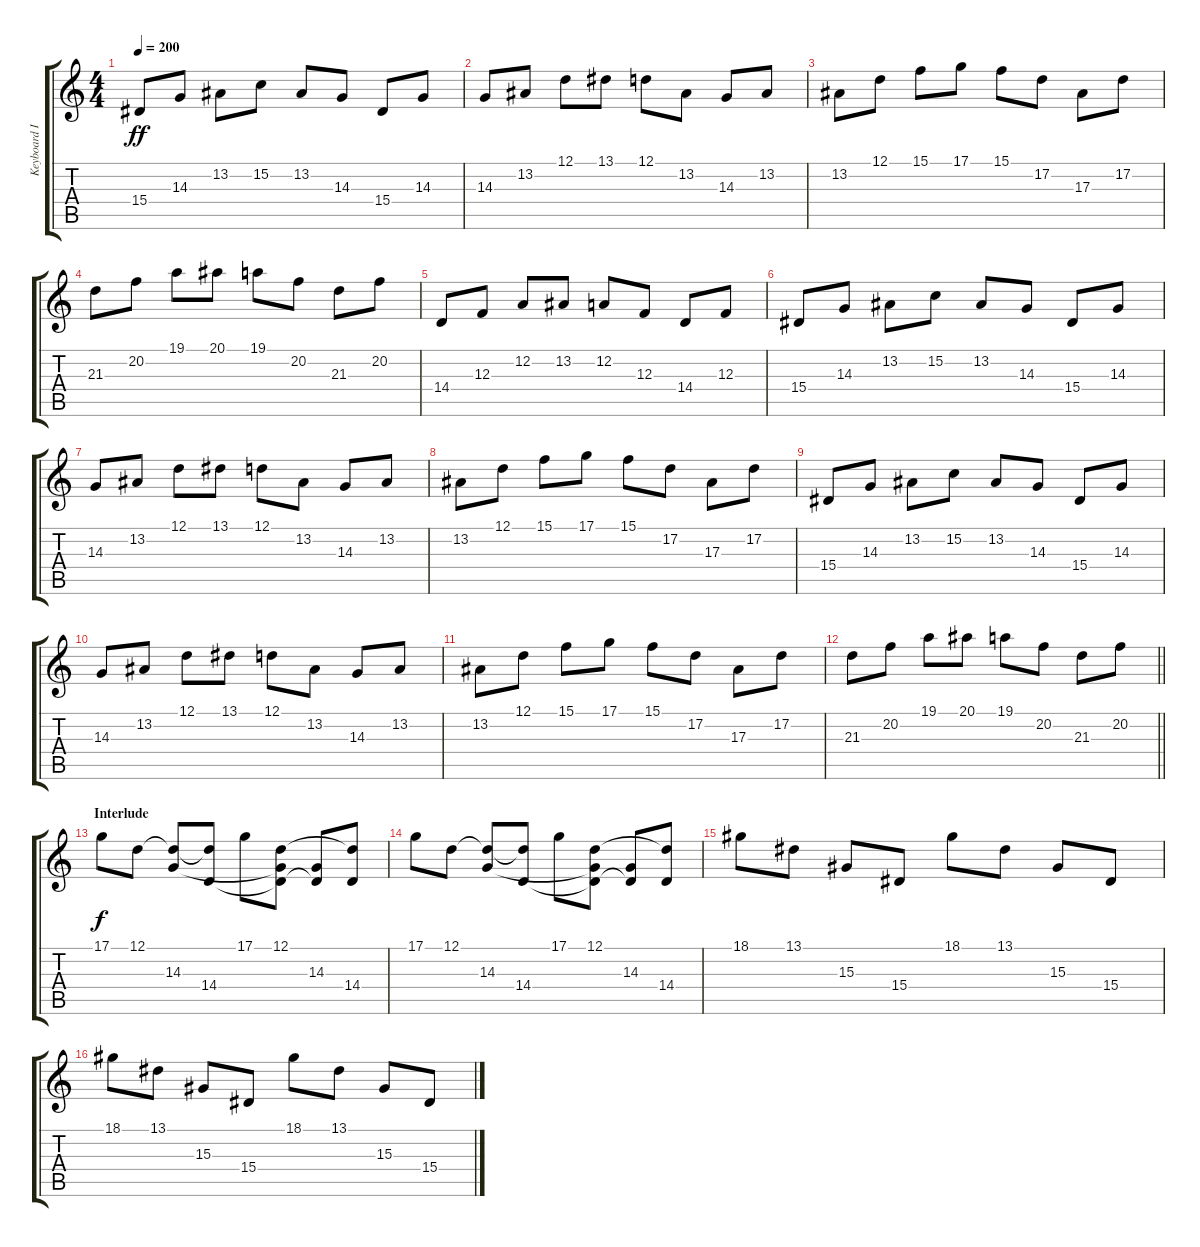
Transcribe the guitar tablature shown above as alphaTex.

\track ("Keyboard I" "Keyboard I") {instrument pad1newage}
\staff {score tabs}
\tuning (D4 A3 F3 C3 G2 D2) {hide}
\ts (4 4)
\tempo 200
\clef g2
\ks c
15.4.8{dy ff} 14.3.8 13.2.8 15.2.8 13.2.8 14.3.8 15.4.8 14.3.8 |
14.3.8 13.2.8 12.1.8 13.1.8 12.1.8 13.2.8 14.3.8 13.2.8 |
13.2.8 12.1.8 15.1.8 17.1.8 15.1.8 17.2.8 17.3.8 17.2.8 |
21.3.8 20.2.8 19.1.8 20.1.8 19.1.8 20.2.8 21.3.8 20.2.8 |
14.4.8 12.3.8 12.2.8 13.2.8 12.2.8 12.3.8 14.4.8 12.3.8 |
15.4.8 14.3.8 13.2.8 15.2.8 13.2.8 14.3.8 15.4.8 14.3.8 |
14.3.8 13.2.8 12.1.8 13.1.8 12.1.8 13.2.8 14.3.8 13.2.8 |
13.2.8 12.1.8 15.1.8 17.1.8 15.1.8 17.2.8 17.3.8 17.2.8 |
15.4.8 14.3.8 13.2.8 15.2.8 13.2.8 14.3.8 15.4.8 14.3.8 |
14.3.8 13.2.8 12.1.8 13.1.8 12.1.8 13.2.8 14.3.8 13.2.8 |
13.2.8 12.1.8 15.1.8 17.1.8 15.1.8 17.2.8 17.3.8 17.2.8 |
\barLineRight lightlight
21.3.8 20.2.8 19.1.8 20.1.8 19.1.8 20.2.8 21.3.8 20.2.8 |
\section ("" "Interlude")
17.1.8{dy f} 12.1.8 (12.1{t} 14.3).8 (12.1{t} 14.4).8 17.1.8 (12.1 14.3{t} 14.4{t}).8 (14.3 14.4{t}).8 (12.1{t} 14.4).8 |
17.1.8 12.1.8 (12.1{t} 14.3).8 (12.1{t} 14.4).8 17.1.8 (12.1 14.3{t} 14.4{t}).8 (14.3 14.4{t}).8 (12.1{t} 14.4).8 |
18.1.8 13.1.8 15.3.8 15.4.8 18.1.8 13.1.8 15.3.8 15.4.8 |
18.1.8 13.1.8 15.3.8 15.4.8 18.1.8 13.1.8 15.3.8 15.4.8
